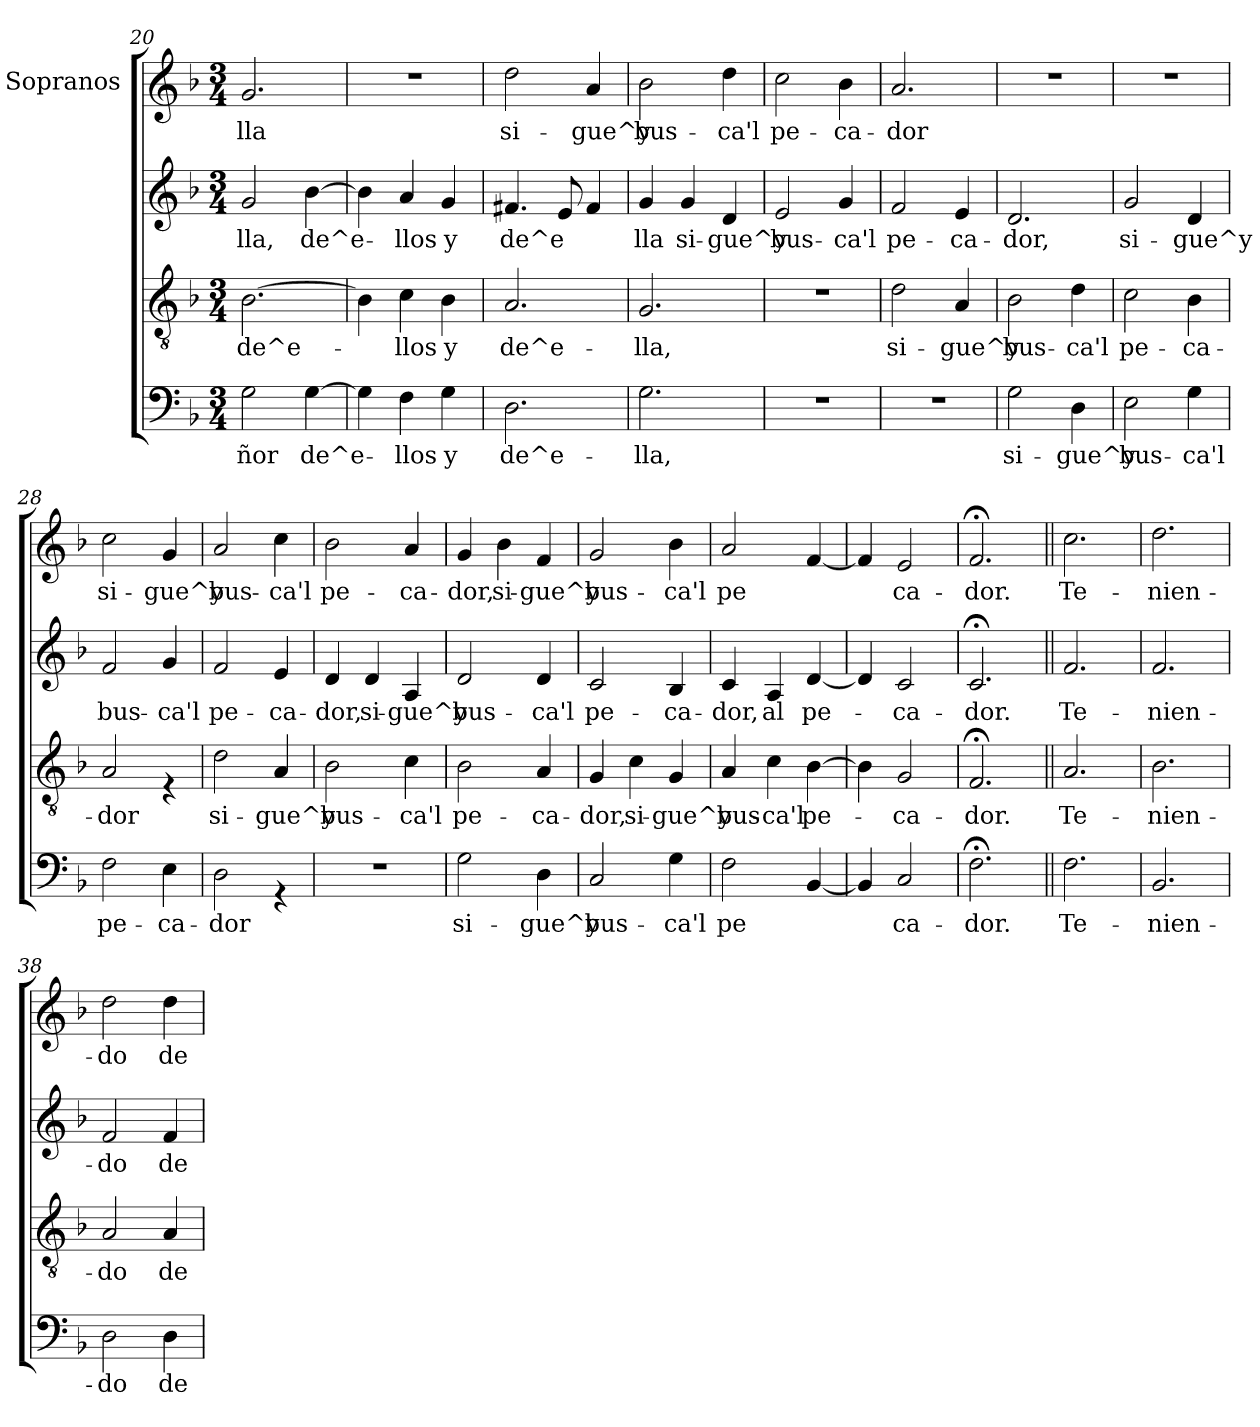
**kern	**text	**kern	**text	**kern	**text	**kern	**text
*part4	*part4	*part3	*part3	*part2	*part2	*part1	*part1
*staff4	*staff4	*staff3	*staff3	*staff2	*staff2	*staff1	*staff1
*	*	*	*	*	*	*I"Sopranos	*
*clefF4	*	*clefGv2	*	*clefG2	*	*clefG2	*
*k[b-]	*	*k[b-]	*	*k[b-]	*	*k[b-]	*
*F:	*	*F:	*	*F:	*	*F:	*
*M3/4	*	*M3/4	*	*M3/4	*	*M3/4	*
=20	=20	=20	=20	=20	=20	=20	=20
!	!LO:LY:b	!	!LO:LY:b	!	!LO:LY:b	!	!LO:LY:b
2G\	-ñor	[>2.B-\	de^e-	2g/	-lla,	2.g/	-lla
!	!LO:LY:b	!	!	!	!LO:LY:b	!	!
[>4G\	de^e-	.	.	[>4b-\	de^e-	.	.
=21	=21	=21	=21	=21	=21	=21	=21
4G\]	.	4B-\]	.	4b-\]	.	2.r	.
!	!LO:LY:b	!	!LO:LY:b	!	!LO:LY:b	!	!
4F\	-llos	4c\	-llos	4a/	-llos	.	.
!	!LO:LY:b	!	!LO:LY:b	!	!LO:LY:b	!	!
4G\	y	4B-\	y	4g/	y	.	.
=22	=22	=22	=22	=22	=22	=22	=22
!	!LO:LY:b	!	!LO:LY:b	!	!LO:LY:b	!	!LO:LY:b
2.D\	de^e-	2.A/	de^e-	4.f#X/	de^e	2dd\	si-
.	.	.	.	8e/	.	.	.
!	!	!	!	!	!	!	!LO:LY:b
.	.	.	.	4f#/	.	4a/	-gue^y
=23	=23	=23	=23	=23	=23	=23	=23
!	!LO:LY:b	!	!LO:LY:b	!	!LO:LY:b	!	!LO:LY:b
2.G\	-lla,	2.G/	-lla,	4g/	lla	2b-\	bus-
!	!	!	!	!	!LO:LY:b	!	!
.	.	.	.	4g/	si-	.	.
!	!	!	!	!	!LO:LY:b	!	!LO:LY:b
.	.	.	.	4d/	-gue^y	4dd\	-ca'l
=24	=24	=24	=24	=24	=24	=24	=24
!	!	!	!	!	!LO:LY:b	!	!LO:LY:b
2.r	.	2.r	.	2e/	bus-	2cc\	pe-
!	!	!	!	!	!LO:LY:b	!	!LO:LY:b
.	.	.	.	4g/	-ca'l	4b-\	-ca-
!!LO:PB:g=z
=25	=25	=25	=25	=25	=25	=25	=25
!	!	!	!LO:LY:b	!	!LO:LY:b	!	!LO:LY:b
2.r	.	2d\	si-	2f/	pe-	2.a/	-dor
!	!	!	!LO:LY:b	!	!LO:LY:b	!	!
.	.	4A/	-gue^y	4e/	-ca-	.	.
=26	=26	=26	=26	=26	=26	=26	=26
!	!LO:LY:b	!	!LO:LY:b	!	!LO:LY:b	!	!
2G\	si-	2B-\	bus-	2.d/	-dor,	2.r	.
!	!LO:LY:b	!	!LO:LY:b	!	!	!	!
4D\	-gue^y	4d\	-ca'l	.	.	.	.
=27	=27	=27	=27	=27	=27	=27	=27
!	!LO:LY:b	!	!LO:LY:b	!	!LO:LY:b	!	!
2E\	bus-	2c\	pe-	2g/	si-	2.r	.
!	!LO:LY:b	!	!LO:LY:b	!	!LO:LY:b	!	!
4G\	-ca'l	4B-\	-ca-	4d/	-gue^y	.	.
=28	=28	=28	=28	=28	=28	=28	=28
!	!LO:LY:b	!	!LO:LY:b	!	!LO:LY:b	!	!LO:LY:b
2F\	pe-	2A/	-dor	2f/	bus-	2cc\	si-
!	!LO:LY:b	!	!	!	!LO:LY:b	!	!LO:LY:b
4E\	-ca-	4rE	.	4g/	-ca'l	4g/	-gue^y
=29	=29	=29	=29	=29	=29	=29	=29
!	!LO:LY:b	!	!LO:LY:b	!	!LO:LY:b	!	!LO:LY:b
2D\	-dor	2d\	si-	2f/	pe-	2a/	bus-
!	!	!	!LO:LY:b	!	!LO:LY:b	!	!LO:LY:b
4rGG	.	4A/	-gue^y	4e/	-ca-	4cc\	-ca'l
=30	=30	=30	=30	=30	=30	=30	=30
!	!	!	!LO:LY:b	!	!LO:LY:b	!	!LO:LY:b
2.r	.	2B-\	bus-	4d/	-dor,	2b-\	pe-
!	!	!	!	!	!LO:LY:b	!	!
.	.	.	.	4d/	si-	.	.
!	!	!	!LO:LY:b	!	!LO:LY:b	!	!LO:LY:b
.	.	4c\	-ca'l	4A/	-gue^y	4a/	-ca-
!!LO:LB:g=z
=31	=31	=31	=31	=31	=31	=31	=31
!	!LO:LY:b	!	!LO:LY:b	!	!LO:LY:b	!	!LO:LY:b
2G\	si-	2B-\	pe-	2d/	bus-	4g/	-dor,
!	!	!	!	!	!	!	!LO:LY:b
.	.	.	.	.	.	4b-\	si-
!	!LO:LY:b	!	!LO:LY:b	!	!LO:LY:b	!	!LO:LY:b
4D\	-gue^y	4A/	-ca-	4d/	-ca'l	4f/	-gue^y
=32	=32	=32	=32	=32	=32	=32	=32
!	!LO:LY:b	!	!LO:LY:b	!	!LO:LY:b	!	!LO:LY:b
2C/	bus-	4G/	-dor,	2c/	pe-	2g/	bus-
!	!	!	!LO:LY:b	!	!	!	!
.	.	4c\	si-	.	.	.	.
!	!LO:LY:b	!	!LO:LY:b	!	!LO:LY:b	!	!LO:LY:b
4G\	-ca'l	4G/	-gue^y	4B-/	-ca-	4b-\	-ca'l
=33	=33	=33	=33	=33	=33	=33	=33
!	!LO:LY:b	!	!LO:LY:b	!	!LO:LY:b	!	!LO:LY:b
2F\	pe	4A/	bus-	4c/	-dor,	2a/	pe
!	!	!	!LO:LY:b	!	!LO:LY:b	!	!
.	.	4c\	-ca'l	4A/	al	.	.
!	!	!	!LO:LY:b	!	!LO:LY:b	!	!
[<4BB-/	.	[>4B-\	pe-	[<4d/	pe-	[<4f/	.
=34	=34	=34	=34	=34	=34	=34	=34
4BB-/]	.	4B-\]	.	4d/]	.	4f/]	.
!	!LO:LY:b	!	!LO:LY:b	!	!LO:LY:b	!	!LO:LY:b
2C/	ca-	2G/	-ca-	2c/	-ca-	2e/	ca-
=35	=35	=35	=35	=35	=35	=35	=35
*	*	*	*	*	*	*MM90	*
!	!LO:LY:b	!	!LO:LY:b	!	!LO:LY:b	!	!LO:LY:b
2.F;<\	-dor.	2.F;/	-dor.	2.c;/	-dor.	2.f;/	-dor.
=36||	=36||	=36||	=36||	=36||	=36||	=36||	=36||
*	*	*	*	*	*	*MM190	*
!	!LO:LY:b	!	!LO:LY:b	!	!LO:LY:b	!	!LO:LY:b
2.F\	Te-	2.A/	Te-	2.f/	Te-	2.cc\	Te-
!!LO:LB:g=z
=37	=37	=37	=37	=37	=37	=37	=37
!	!LO:LY:b	!	!LO:LY:b	!	!LO:LY:b	!	!LO:LY:b
2.BB-/	-nien-	2.B-\	-nien-	2.f/	-nien-	2.dd\	-nien-
=38	=38	=38	=38	=38	=38	=38	=38
!	!LO:LY:b	!	!LO:LY:b	!	!LO:LY:b	!	!LO:LY:b
2D\	-do	2A/	-do	2f/	-do	2dd\	-do
!	!LO:LY:b	!	!LO:LY:b	!	!LO:LY:b	!	!LO:LY:b
4D\	de	4A/	de	4f/	de	4dd\	de
=	=	=	=	=	=	=	=
*-	*-	*-	*-	*-	*-	*-	*-
